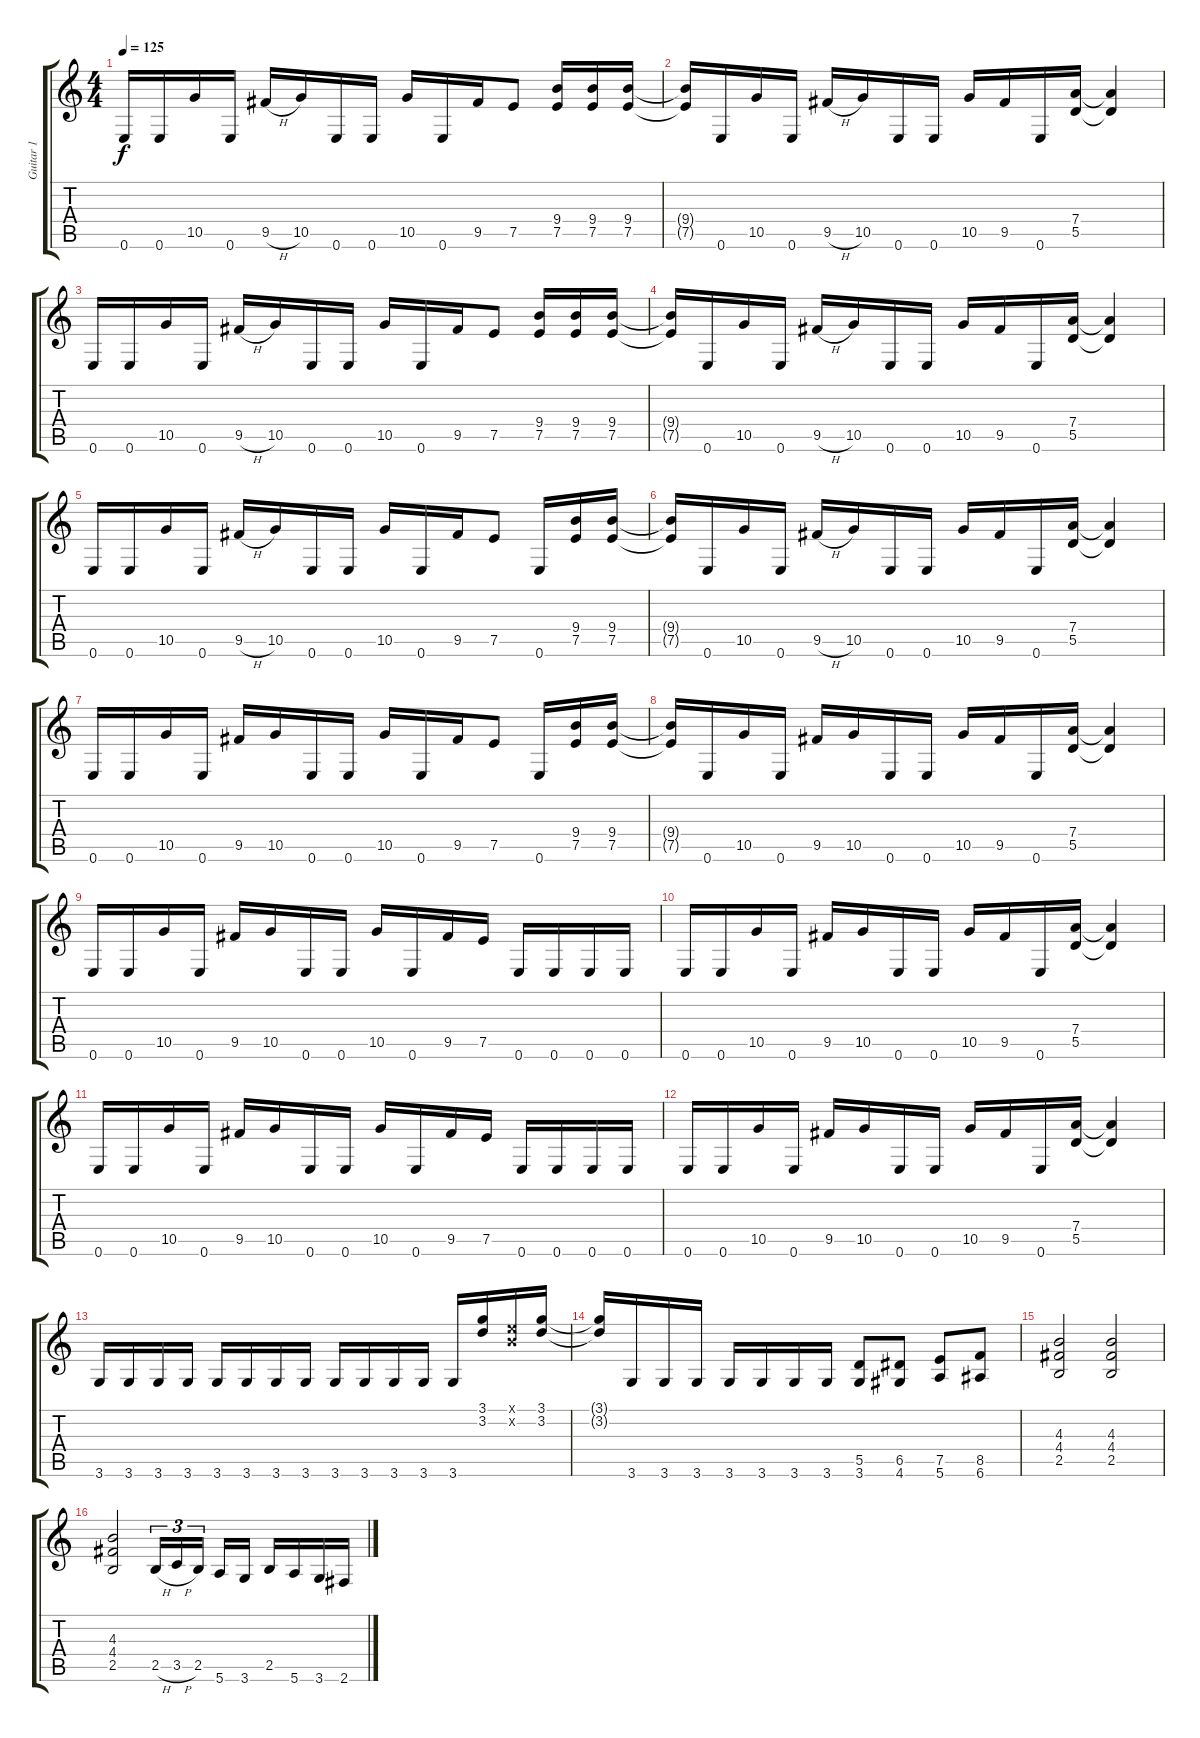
\track ("Guitar 1" "Guitar 1") {instrument distortionguitar}
\staff {score tabs}
\tuning (E4 B3 G3 D3 A2 E2) {hide}
\ts (4 4)
\tempo 125
\clef g2
\ks c
0.6.16{dy f instrument distortionguitar} 0.6.16 10.5.16 0.6.16 9.5{h}.16 10.5.16 0.6.16 0.6.16 10.5.16 0.6.16 9.5.16 7.5.8 (9.4 7.5).16 (9.4 7.5).16 (9.4 7.5).16 |
(9.4{t} 7.5{t}).16 0.6.16 10.5.16 0.6.16 9.5{h}.16 10.5.16 0.6.16 0.6.16 10.5.16 9.5.16 0.6.16 (7.4 5.5).16 (7.4{t} 5.5{t}).4 |
0.6.16 0.6.16 10.5.16 0.6.16 9.5{h}.16 10.5.16 0.6.16 0.6.16 10.5.16 0.6.16 9.5.16 7.5.8 (9.4 7.5).16 (9.4 7.5).16 (9.4 7.5).16 |
(9.4{t} 7.5{t}).16 0.6.16 10.5.16 0.6.16 9.5{h}.16 10.5.16 0.6.16 0.6.16 10.5.16 9.5.16 0.6.16 (7.4 5.5).16 (7.4{t} 5.5{t}).4 |
0.6.16 0.6.16 10.5.16 0.6.16 9.5{h}.16 10.5.16 0.6.16 0.6.16 10.5.16 0.6.16 9.5.16 7.5.8 0.6.16 (9.4 7.5).16 (9.4 7.5).16 |
(9.4{t} 7.5{t}).16 0.6.16 10.5.16 0.6.16 9.5{h}.16 10.5.16 0.6.16 0.6.16 10.5.16 9.5.16 0.6.16 (7.4 5.5).16 (7.4{t} 5.5{t}).4 |
0.6.16 0.6.16 10.5.16 0.6.16 9.5.16 10.5.16 0.6.16 0.6.16 10.5.16 0.6.16 9.5.16 7.5.8 0.6.16 (9.4 7.5).16 (9.4 7.5).16 |
(9.4{t} 7.5{t}).16 0.6.16 10.5.16 0.6.16 9.5.16 10.5.16 0.6.16 0.6.16 10.5.16 9.5.16 0.6.16 (7.4 5.5).16 (7.4{t} 5.5{t}).4 |
0.6.16 0.6.16 10.5.16 0.6.16 9.5.16 10.5.16 0.6.16 0.6.16 10.5.16 0.6.16 9.5.16 7.5.16 0.6.16 0.6.16 0.6.16 0.6.16 |
0.6.16 0.6.16 10.5.16 0.6.16 9.5.16 10.5.16 0.6.16 0.6.16 10.5.16 9.5.16 0.6.16 (7.4 5.5).16 (7.4{t} 5.5{t}).4 |
0.6.16 0.6.16 10.5.16 0.6.16 9.5.16 10.5.16 0.6.16 0.6.16 10.5.16 0.6.16 9.5.16 7.5.16 0.6.16 0.6.16 0.6.16 0.6.16 |
0.6.16 0.6.16 10.5.16 0.6.16 9.5.16 10.5.16 0.6.16 0.6.16 10.5.16 9.5.16 0.6.16 (7.4 5.5).16 (7.4{t} 5.5{t}).4 |
3.6.16 3.6.16 3.6.16 3.6.16 3.6.16 3.6.16 3.6.16 3.6.16 3.6.16 3.6.16 3.6.16 3.6.16 3.6.16 (3.1 3.2).16 (0.1{x} 0.2{x}).16 (3.1 3.2).16 |
(3.1{t} 3.2{t}).16 3.6.16 3.6.16 3.6.16 3.6.16 3.6.16 3.6.16 3.6.16 (5.5 3.6).8 (6.5 4.6).8 (7.5 5.6).8 (8.5 6.6).8 |
(4.3 4.4 2.5).2 (4.3 4.4 2.5).2 |
(4.3 4.4 2.5).2 2.5{h}.16{tu (3 2)} 3.5{h}.16{tu (3 2)} 2.5.16{tu (3 2)} 5.6.16 3.6.16 2.5.16 5.6.16 3.6.16 2.6.16
